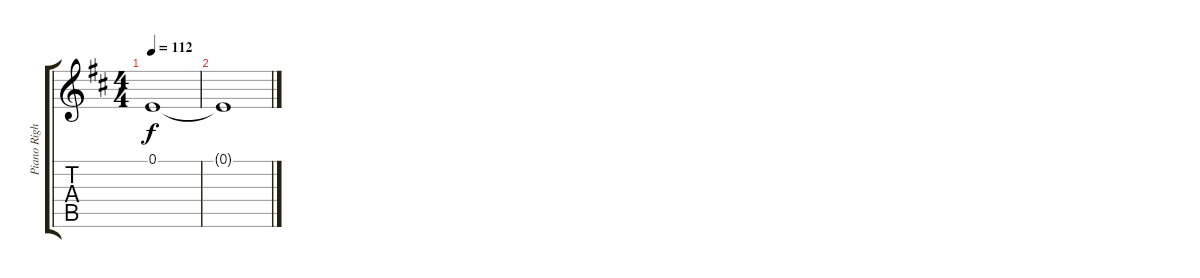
\track ("Piano Right Hand" "Piano Righ") {instrument acousticgrandpiano}
\staff {score tabs}
\tuning (E4 B3 G3 D3 A2 E2) {hide}
\ts (4 4)
\tempo 112
\clef g2
\ks d
0.1.1{dy f} |
0.1{t}.1
